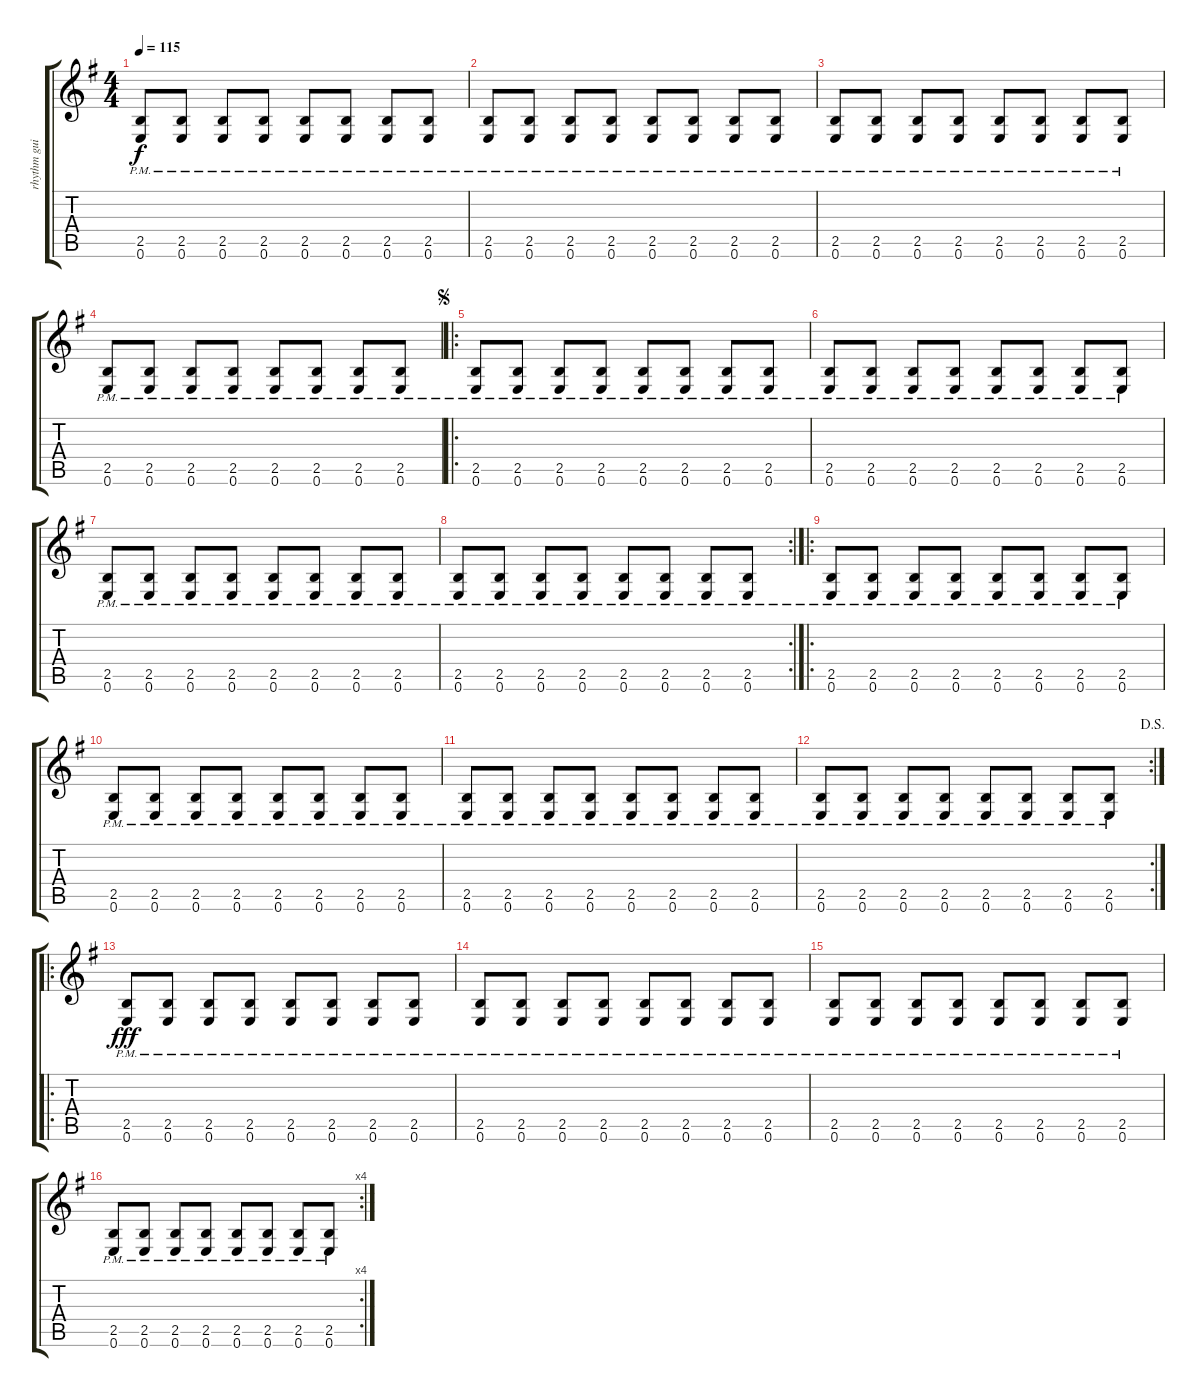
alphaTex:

\track ("rhythm guitar" "rhythm gui") {instrument distortionguitar}
\staff {score tabs}
\tuning (E4 B3 G3 D3 A2 E2) {hide}
\ts (4 4)
\tempo 115
\clef g2
\ks g
(2.5{pm} 0.6{pm}).8{dy f instrument distortionguitar} (2.5{pm} 0.6{pm}).8 (2.5{pm} 0.6{pm}).8 (2.5{pm} 0.6{pm}).8 (2.5{pm} 0.6{pm}).8 (2.5{pm} 0.6{pm}).8 (2.5{pm} 0.6{pm}).8 (2.5{pm} 0.6{pm}).8 |
(2.5{pm} 0.6{pm}).8 (2.5{pm} 0.6{pm}).8 (2.5{pm} 0.6{pm}).8 (2.5{pm} 0.6{pm}).8 (2.5{pm} 0.6{pm}).8 (2.5{pm} 0.6{pm}).8 (2.5{pm} 0.6{pm}).8 (2.5{pm} 0.6{pm}).8 |
(2.5{pm} 0.6{pm}).8 (2.5{pm} 0.6{pm}).8 (2.5{pm} 0.6{pm}).8 (2.5{pm} 0.6{pm}).8 (2.5{pm} 0.6{pm}).8 (2.5{pm} 0.6{pm}).8 (2.5{pm} 0.6{pm}).8 (2.5{pm} 0.6{pm}).8 |
(2.5{pm} 0.6{pm}).8 (2.5{pm} 0.6{pm}).8 (2.5{pm} 0.6{pm}).8 (2.5{pm} 0.6{pm}).8 (2.5{pm} 0.6{pm}).8 (2.5{pm} 0.6{pm}).8 (2.5{pm} 0.6{pm}).8 (2.5{pm} 0.6{pm}).8 |
\ro
\jump segno
(2.5{pm} 0.6{pm}).8 (2.5{pm} 0.6{pm}).8 (2.5{pm} 0.6{pm}).8 (2.5{pm} 0.6{pm}).8 (2.5{pm} 0.6{pm}).8 (2.5{pm} 0.6{pm}).8 (2.5{pm} 0.6{pm}).8 (2.5{pm} 0.6{pm}).8 |
(2.5{pm} 0.6{pm}).8 (2.5{pm} 0.6{pm}).8 (2.5{pm} 0.6{pm}).8 (2.5{pm} 0.6{pm}).8 (2.5{pm} 0.6{pm}).8 (2.5{pm} 0.6{pm}).8 (2.5{pm} 0.6{pm}).8 (2.5{pm} 0.6{pm}).8 |
(2.5{pm} 0.6{pm}).8 (2.5{pm} 0.6{pm}).8 (2.5{pm} 0.6{pm}).8 (2.5{pm} 0.6{pm}).8 (2.5{pm} 0.6{pm}).8 (2.5{pm} 0.6{pm}).8 (2.5{pm} 0.6{pm}).8 (2.5{pm} 0.6{pm}).8 |
\rc 2
(2.5{pm} 0.6{pm}).8 (2.5{pm} 0.6{pm}).8 (2.5{pm} 0.6{pm}).8 (2.5{pm} 0.6{pm}).8 (2.5{pm} 0.6{pm}).8 (2.5{pm} 0.6{pm}).8 (2.5{pm} 0.6{pm}).8 (2.5{pm} 0.6{pm}).8 |
\ro
(2.5{pm} 0.6{pm}).8 (2.5{pm} 0.6{pm}).8 (2.5{pm} 0.6{pm}).8 (2.5{pm} 0.6{pm}).8 (2.5{pm} 0.6{pm}).8 (2.5{pm} 0.6{pm}).8 (2.5{pm} 0.6{pm}).8 (2.5{pm} 0.6{pm}).8 |
(2.5{pm} 0.6{pm}).8 (2.5{pm} 0.6{pm}).8 (2.5{pm} 0.6{pm}).8 (2.5{pm} 0.6{pm}).8 (2.5{pm} 0.6{pm}).8 (2.5{pm} 0.6{pm}).8 (2.5{pm} 0.6{pm}).8 (2.5{pm} 0.6{pm}).8 |
(2.5{pm} 0.6{pm}).8 (2.5{pm} 0.6{pm}).8 (2.5{pm} 0.6{pm}).8 (2.5{pm} 0.6{pm}).8 (2.5{pm} 0.6{pm}).8 (2.5{pm} 0.6{pm}).8 (2.5{pm} 0.6{pm}).8 (2.5{pm} 0.6{pm}).8 |
\rc 2
\jump dalsegno
(2.5{pm} 0.6{pm}).8 (2.5{pm} 0.6{pm}).8 (2.5{pm} 0.6{pm}).8 (2.5{pm} 0.6{pm}).8 (2.5{pm} 0.6{pm}).8 (2.5{pm} 0.6{pm}).8 (2.5{pm} 0.6{pm}).8 (2.5{pm} 0.6{pm}).8 |
\ro
(2.5{pm} 0.6{pm}).8{dy fff} (2.5{pm} 0.6{pm}).8 (2.5{pm} 0.6{pm}).8 (2.5{pm} 0.6{pm}).8 (2.5{pm} 0.6{pm}).8 (2.5{pm} 0.6{pm}).8 (2.5{pm} 0.6{pm}).8 (2.5{pm} 0.6{pm}).8 |
(2.5{pm} 0.6{pm}).8 (2.5{pm} 0.6{pm}).8 (2.5{pm} 0.6{pm}).8 (2.5{pm} 0.6{pm}).8 (2.5{pm} 0.6{pm}).8 (2.5{pm} 0.6{pm}).8 (2.5{pm} 0.6{pm}).8 (2.5{pm} 0.6{pm}).8 |
(2.5{pm} 0.6{pm}).8 (2.5{pm} 0.6{pm}).8 (2.5{pm} 0.6{pm}).8 (2.5{pm} 0.6{pm}).8 (2.5{pm} 0.6{pm}).8 (2.5{pm} 0.6{pm}).8 (2.5{pm} 0.6{pm}).8 (2.5{pm} 0.6{pm}).8 |
\rc 4
(2.5{pm} 0.6{pm}).8 (2.5{pm} 0.6{pm}).8 (2.5{pm} 0.6{pm}).8 (2.5{pm} 0.6{pm}).8 (2.5{pm} 0.6{pm}).8 (2.5{pm} 0.6{pm}).8 (2.5{pm} 0.6{pm}).8 (2.5{pm} 0.6{pm}).8
